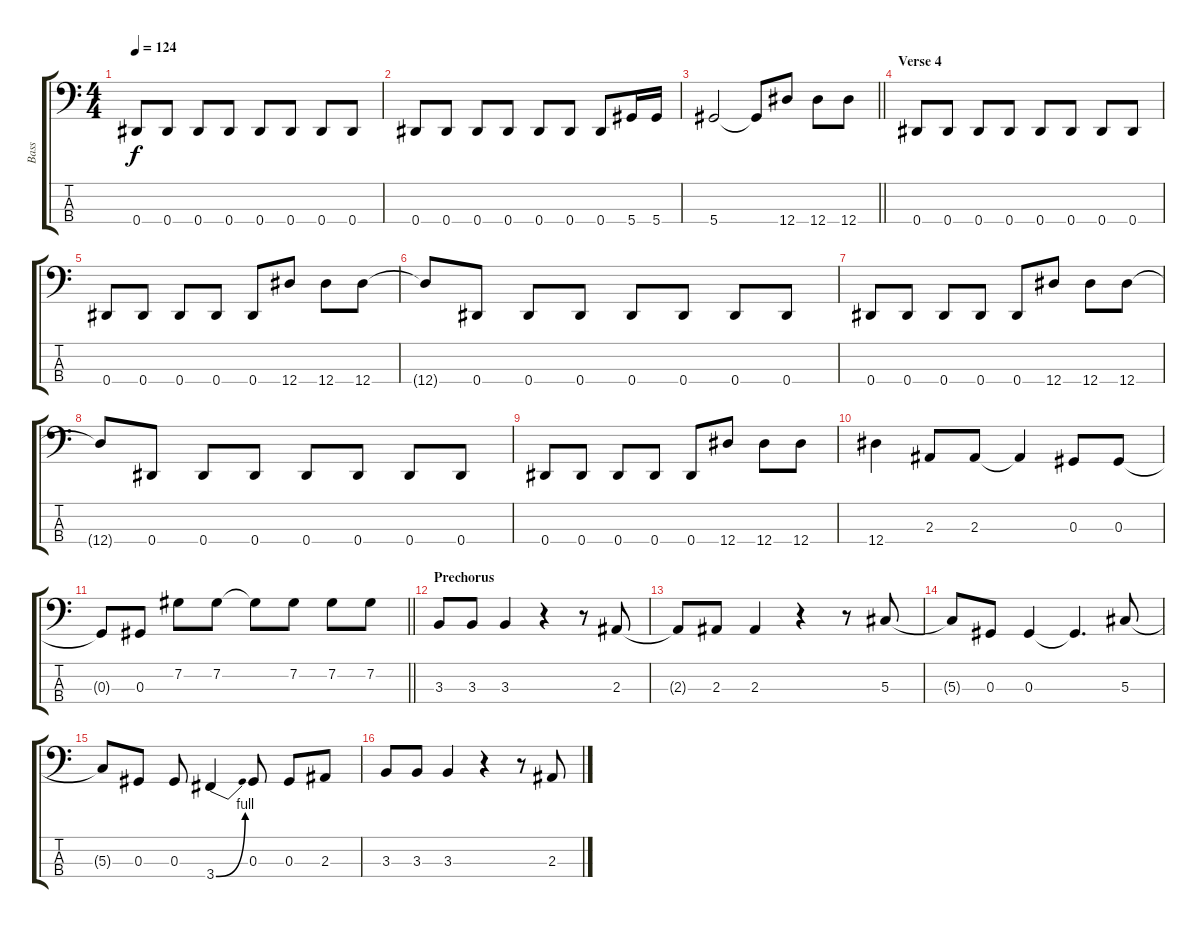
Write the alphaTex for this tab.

\track ("Bass" "Bass") {instrument electricbassfinger}
\staff {score tabs}
\tuning (Gb2 Db2 Ab1 Eb1) {hide}
\ts (4 4)
\tempo 124
\clef f4
\ks c
0.4.8{dy f} 0.4.8 0.4.8 0.4.8 0.4.8 0.4.8 0.4.8 0.4.8 |
0.4.8 0.4.8 0.4.8 0.4.8 0.4.8 0.4.8 0.4.8 5.4.16 5.4.16 |
\barLineRight lightlight
5.4.2 5.4{t}.8 12.4.8 12.4.8 12.4.8 |
\section ("" "Verse 4")
0.4.8 0.4.8 0.4.8 0.4.8 0.4.8 0.4.8 0.4.8 0.4.8 |
0.4.8 0.4.8 0.4.8 0.4.8 0.4.8 12.4.8 12.4.8 12.4.8 |
12.4{t}.8 0.4.8 0.4.8 0.4.8 0.4.8 0.4.8 0.4.8 0.4.8 |
0.4.8 0.4.8 0.4.8 0.4.8 0.4.8 12.4.8 12.4.8 12.4.8 |
12.4{t}.8 0.4.8 0.4.8 0.4.8 0.4.8 0.4.8 0.4.8 0.4.8 |
0.4.8 0.4.8 0.4.8 0.4.8 0.4.8 12.4.8 12.4.8 12.4.8 |
12.4.4 2.3.8 2.3.8 2.3{t}.4 0.3.8 0.3.8 |
\barLineRight lightlight
0.3{t}.8 0.3.8 7.2.8 7.2.8 7.2{t}.8 7.2.8 7.2.8 7.2.8 |
\section ("" "Prechorus")
3.3.8 3.3.8 3.3.4 r.4 r.8 2.3.8 |
2.3{t}.8 2.3.8 2.3.4 r.4 r.8 5.3.8 |
5.3{t}.8 0.3.8 0.3.4 0.3{t}.4{d} 5.3.8 |
5.3{t}.8 0.3.8 0.3.8 3.4{be (bend 0 0 60 4)}.4 0.3.8 0.3.8 2.3.8 |
3.3.8 3.3.8 3.3.4 r.4 r.8 2.3.8
